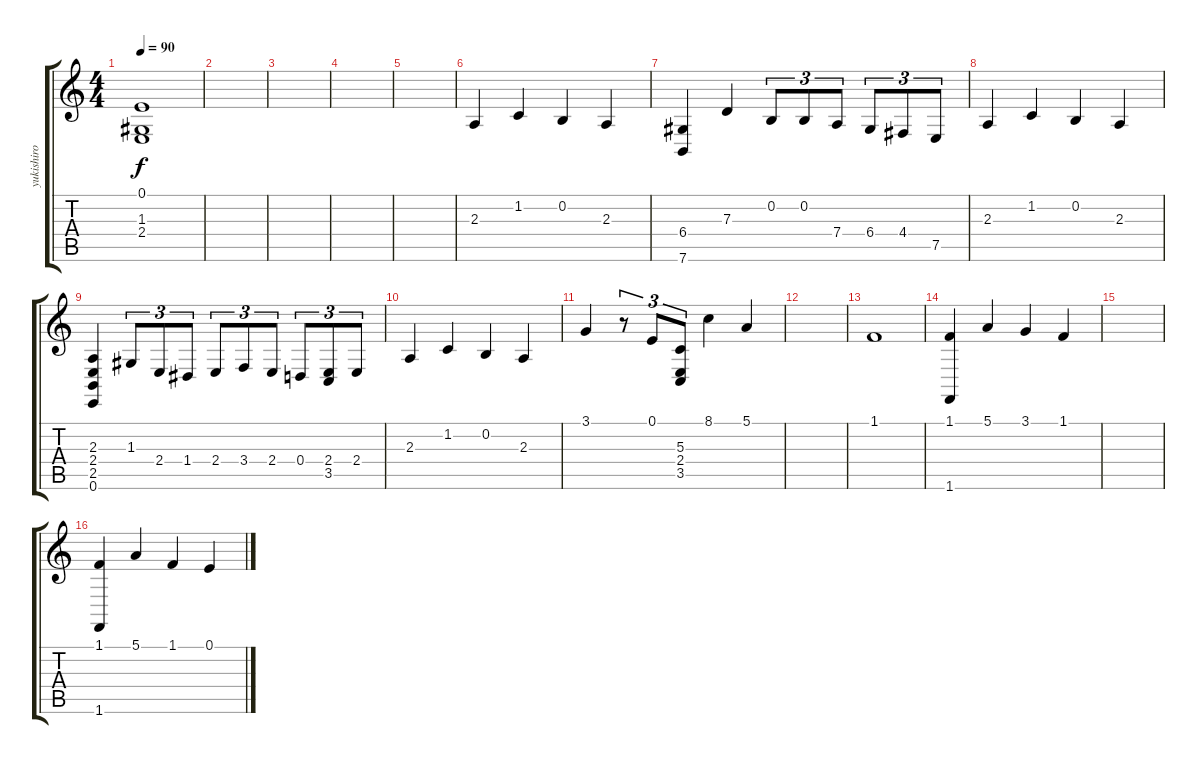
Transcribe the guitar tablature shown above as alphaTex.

\track ("yukishiro" "yukishiro") {instrument electricgrandpiano}
\staff {score tabs}
\tuning (E4 B3 G3 D3 A2 E2) {hide}
\ts (4 4)
\tempo 90
\clef g2
\ks c
(0.1 1.3 2.4).1{dy f} |
|
|
|
|
2.3.4 1.2.4 0.2.4 2.3.4 |
(6.4 7.6).4 7.3.4 0.2.8{tu (3 2)} 0.2.8{tu (3 2)} 7.4.8{tu (3 2)} 6.4.8{tu (3 2)} 4.4.8{tu (3 2)} 7.5.8{tu (3 2)} |
2.3.4 1.2.4 0.2.4 2.3.4 |
(2.3 2.4 2.5 0.6).4 1.3.8{tu (3 2)} 2.4.8{tu (3 2)} 1.4.8{tu (3 2)} 2.4.8{tu (3 2)} 3.4.8{tu (3 2)} 2.4.8{tu (3 2)} 0.4.8{tu (3 2)} (2.4 3.5).8{tu (3 2)} 2.4.8{tu (3 2)} |
2.3.4 1.2.4 0.2.4 2.3.4 |
3.1.4 r.8{tu (3 2)} 0.1.8{tu (3 2)} (5.3 2.4 3.5).8{tu (3 2)} 8.1.4 5.1.4 |
|
1.1.1 |
(1.1 1.6).4 5.1.4 3.1.4 1.1.4 |
|
(1.1 1.6).4 5.1.4 1.1.4 0.1.4
